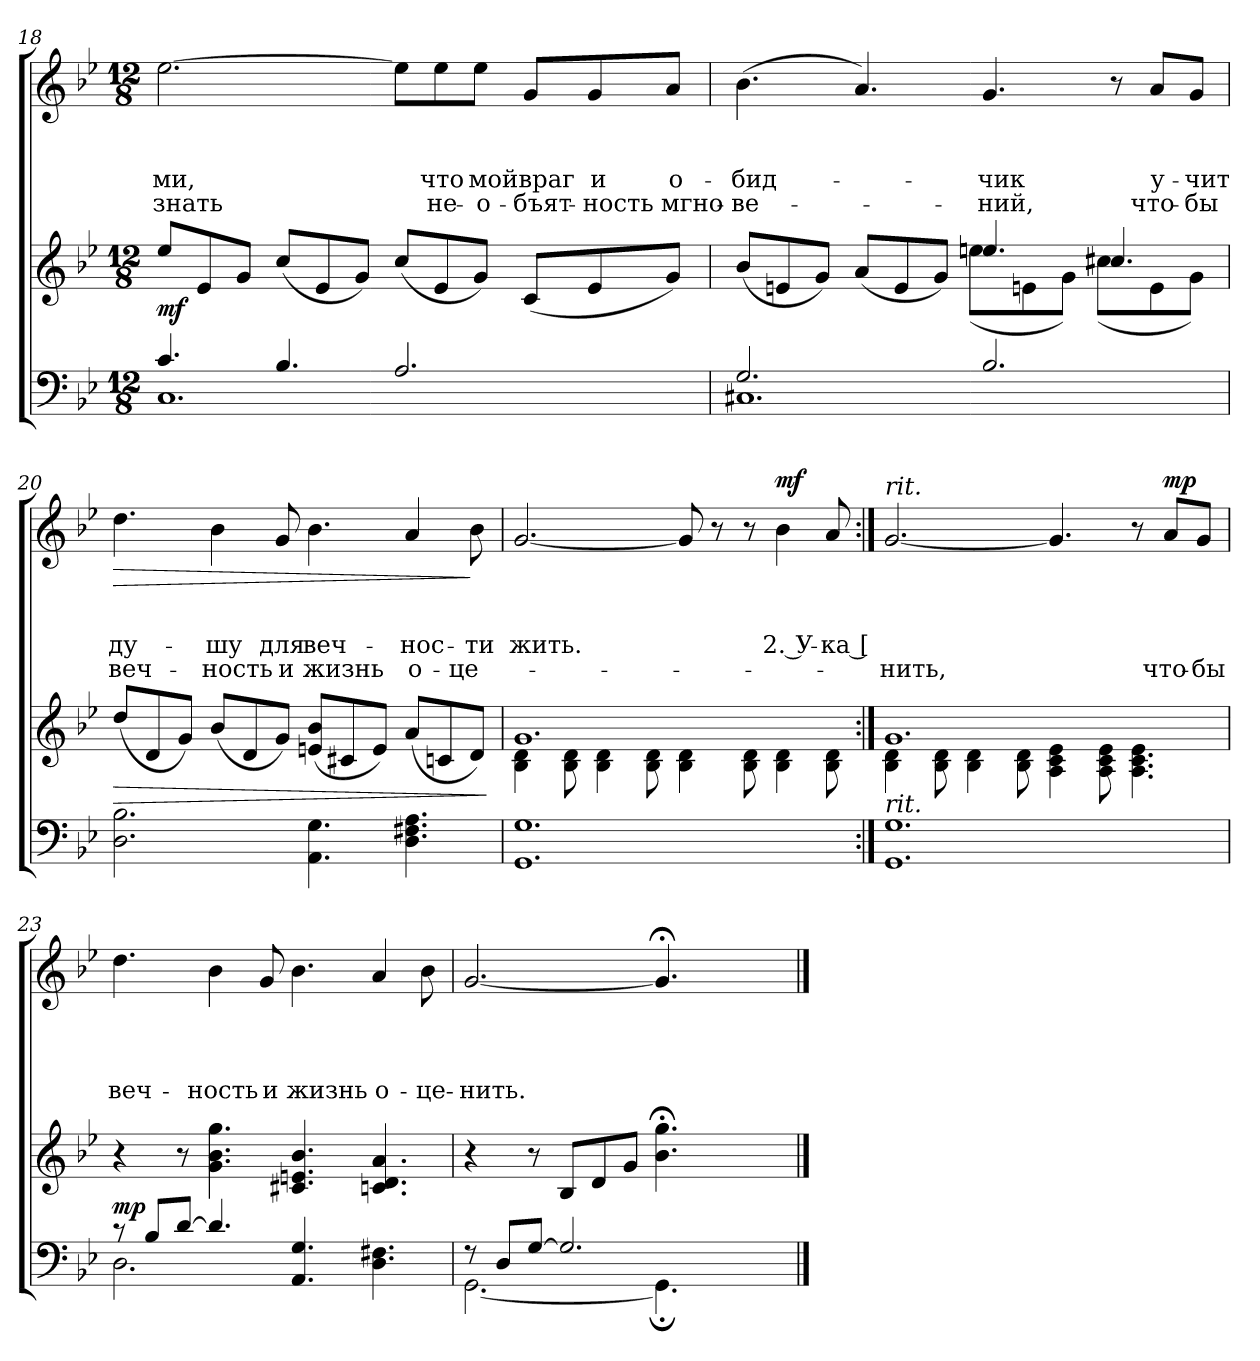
**kern	**kern	**dynam	**kern	**text	**text	**text	**text	**dynam
*part2	*part2	*part2	*part1	*part1	*part1	*part1	*part1	*part1
*staff3	*staff2	*staff2/3	*staff1	*staff1	*staff1	*staff1	*staff1	*staff1
*clefF4	*clefG2	*	*clefG2	*	*	*	*	*
*k[b-e-]	*k[b-e-]	*	*k[b-e-]	*	*	*	*	*
*g:	*g:	*	*g:	*	*	*	*	*
*M12/8	*M12/8	*	*M12/8	*	*	*	*	*
=18	=18	=18	=18	=18	=18	=18	=18	=18
*^	*	*	*	*	*	*	*	*
!	!	!	!LO:DY:b	!	!	!	!LO:LY:b	!LO:LY:b	!
4.c/	1.C	8ee-/L	mf	[2.ee-\	.	.	-ми,	знать	.
.	.	8e-/	.	.	.	.	.	.	.
.	.	8g/J	.	.	.	.	.	.	.
4.B-/	.	(<8cc/L	.	.	.	.	.	.	.
.	.	8e-/	.	.	.	.	.	.	.
.	.	8g/J)	.	.	.	.	.	.	.
2.A/	.	(<8cc/L	.	8ee-\L]	.	.	.	.	.
!	!	!	!	!	!	!	!LO:LY:b	!LO:LY:b	!
.	.	8e-/	.	8ee-\	.	.	что	не-	.
!	!	!	!	!	!	!	!LO:LY:b	!LO:LY:b	!
.	.	8g/J)	.	8ee-\J	.	.	мой	-о-	.
!	!	!	!	!	!	!	!LO:LY:b	!LO:LY:b	!
.	.	(<8c/L	.	8g/L	.	.	враг	-бъят-	.
!	!	!	!	!	!	!	!LO:LY:b	!LO:LY:b	!
.	.	8e-/	.	8g/	.	.	и	-ность	.
!	!	!	!	!	!	!	!LO:LY:b	!LO:LY:b	!
.	.	8g/J)	.	8a/J	.	.	о-	мгно-	.
!!LO:LB:g=z
=19	=19	=19	=19	=19	=19	=19	=19	=19	=19
*	*	*^	*	*	*	*	*	*	*
!	!	!	!	!	!	!	!	!LO:LY:b	!LO:LY:b	!
2.G/	1.C#X	(<8b-/L	4ryy	.	(>4.b-\	.	.	-бид-	-ве-	.
.	.	8en/	.	.	.	.	.	.	.	.
.	.	8g/J)	8ryy	.	.	.	.	.	.	.
.	.	(<8a/L	4ryy	.	4.a/)	.	.	.	.	.
.	.	8e/	.	.	.	.	.	.	.	.
.	.	8g/J)	8ryy	.	.	.	.	.	.	.
!	!	!	!	!	!	!	!	!LO:LY:b	!LO:LY:b	!
2.B-/	.	4.een/	(<8een\L	.	4.g/	.	.	-чик	-ний,	.
.	.	.	8en\	.	.	.	.	.	.	.
.	.	.	8g\J)	.	.	.	.	.	.	.
.	.	4.cc#X/	(<8cc#X\L	.	8r	.	.	.	.	.
!	!	!	!	!	!	!	!	!LO:LY:b	!LO:LY:b	!
.	.	.	8e\	.	8a/L	.	.	у-	что-	.
!	!	!	!	!	!	!	!	!LO:LY:b	!LO:LY:b	!
.	.	.	8g\J)	.	8g/J	.	.	-чит	-бы	.
*v	*v	*	*	*	*	*	*	*	*	*
=20	=20	=20	=20	=20	=20	=20	=20	=20	=20
!	!	!	!LO:HP:b	!	!	!	!LO:LY:b	!LO:LY:b	!LO:HP:b
*	*v	*v	*	*	*	*	*	*	*
2.D\ 2.B-\	(<8dd/L	>	4.dd\	.	.	ду-	веч-	>
.	8d/	.	.	.	.	.	.	.
.	8g/J)	.	.	.	.	.	.	.
!	!	!	!	!	!	!LO:LY:b	!LO:LY:b	!
.	(<8b-/L	.	4b-\	.	.	-шу	-ность	.
.	8d/	.	.	.	.	.	.	.
!	!	!	!	!	!	!LO:LY:b	!LO:LY:b	!
.	8g/J)	.	8g/	.	.	для	и	.
!	!	!	!	!	!	!LO:LY:b	!LO:LY:b	!
4.AA\ 4.G\	(<8en/ 8b-/L	.	4.b-\	.	.	веч-	жизнь	.
.	8c#X/	.	.	.	.	.	.	.
.	8e/J)	.	.	.	.	.	.	.
!	!	!	!	!	!	!LO:LY:b	!LO:LY:b	!
4.D\ 4.F#X\ 4.A\	(<8a/L	.	4a/	.	.	-нос-	о-	.
.	8cn/	.	.	.	.	.	.	.
!	!	!	!	!	!	!LO:LY:b	!LO:LY:b	!
.	8d/J)	.	8b-\	.	.	-ти	-це-	]
.	.	]	.	.	.	.	.	.
=21	=21	=21	=21	=21	=21	=21	=21	=21
*	*^	*	*	*	*	*	*	*
!	!	!	!	!	!	!	!LO:LY:b	!	!
1.GG 1.G	1.g	4B-\ 4d\	.	[2.g/	.	.	жить.	.	.
.	.	8B-\ 8d\	.	.	.	.	.	.	.
.	.	4B-\ 4d\	.	.	.	.	.	.	.
.	.	8B-\ 8d\	.	.	.	.	.	.	.
.	.	4B-\ 4d\	.	8g/]	.	.	.	.	.
.	.	.	.	8r	.	.	.	.	.
.	.	8B-\ 8d\	.	8r	.	.	.	.	.
!	!	!	!	!	!	!	!LO:LY:b	!	!LO:DY:a
.	.	4B-\ 4d\	.	4b-\	.	.	2. У-	.	mf
!	!	!	!	!	!	!	!LO:LY:b	!	!
.	.	8B-\ 8d\	.	8a/	.	.	-ка [	.	.
!!LO:LB:g=z
=22:|!	=22:|!	=22:|!	=22:|!	=22:|!	=22:|!	=22:|!	=22:|!	=22:|!	=22:|!
!	!	!	!	!LO:TX:a:i:t=rit.	!	!	!	!	!
!	!LO:TX:b:i:t=rit.	!	!	!	!	!	!	!	!
!	!	!	!	!	!	!	!	!LO:LY:b	!
1.GG 1.G	1.g	4B-\ 4d\	.	[2.g/	.	.	.	-нить,	.
.	.	8B-\ 8d\	.	.	.	.	.	.	.
.	.	4B-\ 4d\	.	.	.	.	.	.	.
.	.	8B-\ 8d\	.	.	.	.	.	.	.
.	.	4A\ 4c\ 4e-\	.	4.g/]	.	.	.	.	.
.	.	8A\ 8c\ 8e-\	.	.	.	.	.	.	.
.	.	4.A\ 4.c\ 4.e-\	.	8r	.	.	.	.	.
!	!	!	!	!	!	!	!	!LO:LY:b	!LO:DY:a
.	.	.	.	8a/L	.	.	.	что-	mp
!	!	!	!	!	!	!	!	!LO:LY:b	!
.	.	.	.	8g/J	.	.	.	-бы	.
*	*v	*v	*	*	*	*	*	*	*
=23	=23	=23	=23	=23	=23	=23	=23	=23
*^	*	*	*	*	*	*	*	*
!	!	!	!LO:DY:a=2	!	!	!	!	!LO:LY:b	!
8rc	(<2.D\	4r	mp	4.dd\	.	.	.	веч-	.
8B-/L	.	.	.	.	.	.	.	.	.
[>8d/J	.	8r	.	.	.	.	.	.	.
!	!	!	!	!	!	!	!	!LO:LY:b	!
4.d/]	.	4.g\ 4.b-\ 4.gg\	.	4b-\	.	.	.	-ность	.
!	!	!	!	!	!	!	!	!LO:LY:b	!
.	.	.	.	8g/	.	.	.	и	.
!	!	!	!	!	!	!	!	!LO:LY:b	!
4.AA/ 4.G/	4ryy	4.c#X/ 4.en/ 4.b-/	.	4.b-\	.	.	.	жизнь	.
.	8ryy	.	.	.	.	.	.	.	.
!	!	!	!	!	!	!	!	!LO:LY:b	!
4.D\ 4.F#X\	4ryy	4.cn/ 4.d/ 4.a/	.	4a/	.	.	.	о-	.
!	!	!	!	!	!	!	!	!LO:LY:b	!
.	8ryy	.	.	8b-\	.	.	.	-це-	.
=24	=24	=24	=24	=24	=24	=24	=24	=24	=24
!	!	!	!	!	!	!	!	!LO:LY:b	!
8rF	[<2.GG\	4r	.	[2.g/	.	.	.	нить.	.
8D/L	.	.	.	.	.	.	.	.	.
[>8G/J	.	8r	.	.	.	.	.	.	.
2.G/]	.	8B-/L	.	.	.	.	.	.	.
.	.	8d/	.	.	.	.	.	.	.
.	.	8g/J	.	.	.	.	.	.	.
.	4.GG;\]	4.b-\;< 4.gg\;<)	.	4.g;</]	.	.	.	.	.
4ryy	4ryy	4ryy	.	4ryy	.	.	.	.	.
8ryy	8ryy	8ryy	.	8ryy	.	.	.	.	.
*v	*v	*	*	*	*	*	*	*	*
==	==	==	==	==	==	==	==	==
*-	*-	*-	*-	*-	*-	*-	*-	*-
